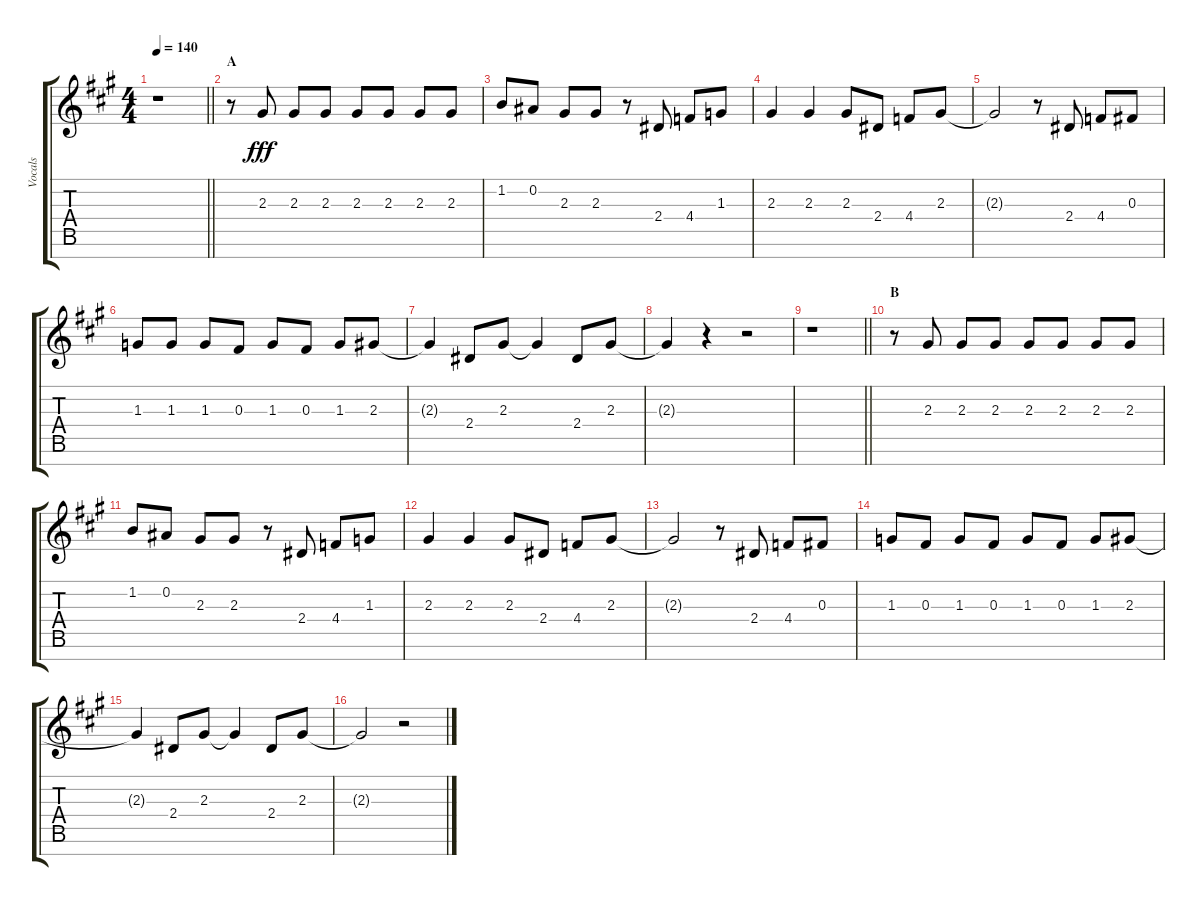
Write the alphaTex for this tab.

\track ("Vocals" "Vocals") {instrument voiceoohs}
\staff {score tabs}
\tuning (Eb5 Bb4 Gb4 Db4 Ab3 Eb3 Bb2) {hide}
\ts (4 4)
\tempo 140
\clef g2
\barLineRight lightlight
\ks a
r.1{dy fff} |
\section ("" "A")
r.8 2.3.8 2.3.8 2.3.8 2.3.8 2.3.8 2.3.8 2.3.8 |
1.2.8 0.2.8 2.3.8 2.3.8 r.8 2.4.8 4.4.8 1.3.8 |
2.3.4 2.3.4 2.3.8 2.4.8 4.4.8 2.3.8 |
2.3{t}.2 r.8 2.4.8 4.4.8 0.3.8 |
1.3.8 1.3.8 1.3.8 0.3.8 1.3.8 0.3.8 1.3.8 2.3.8 |
2.3{t}.4 2.4.8 2.3.8 2.3{t}.4 2.4.8 2.3.8 |
2.3{t}.4 r.4 r.2 |
\barLineRight lightlight
r.1 |
\section ("" "B")
r.8 2.3.8 2.3.8 2.3.8 2.3.8 2.3.8 2.3.8 2.3.8 |
1.2.8 0.2.8 2.3.8 2.3.8 r.8 2.4.8 4.4.8 1.3.8 |
2.3.4 2.3.4 2.3.8 2.4.8 4.4.8 2.3.8 |
2.3{t}.2 r.8 2.4.8 4.4.8 0.3.8 |
1.3.8 0.3.8 1.3.8 0.3.8 1.3.8 0.3.8 1.3.8 2.3.8 |
2.3{t}.4 2.4.8 2.3.8 2.3{t}.4 2.4.8 2.3.8 |
2.3{t}.2 r.2
